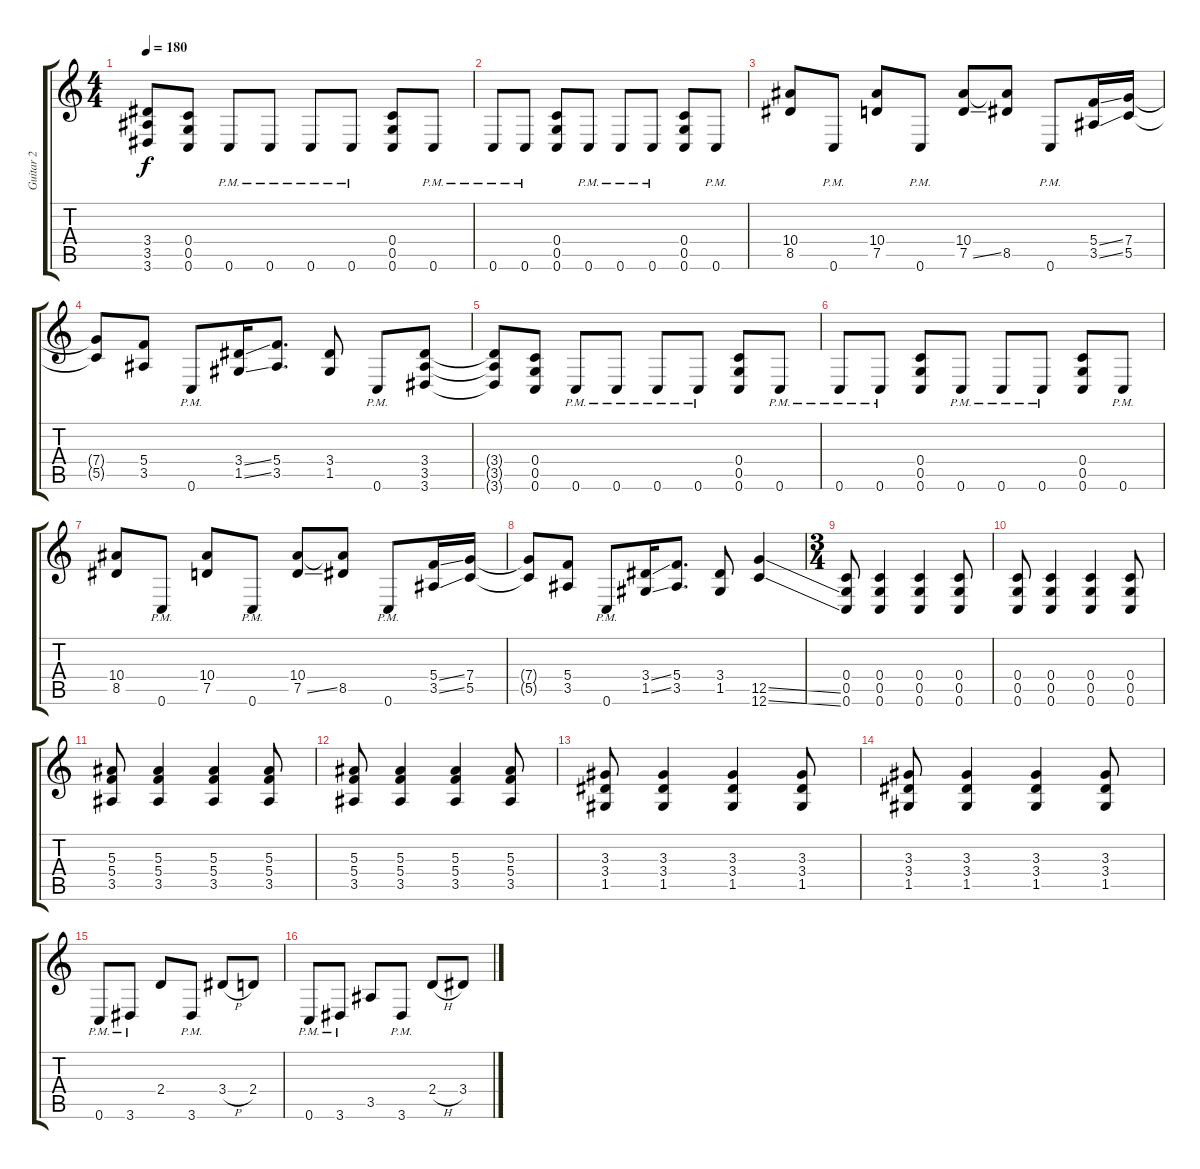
\track ("Guitar 2" "Guitar 2") {instrument distortionguitar}
\staff {score tabs}
\tuning (D4 A3 F3 C3 G2 C2) {hide}
\ts (4 4)
\tempo 180
\clef g2
\ks c
(3.4{t} 3.5{t} 3.6{t}).8{dy f} (0.4 0.5 0.6).8 0.6{pm}.8 0.6{pm}.8 0.6{pm}.8 0.6{pm}.8 (0.4 0.5 0.6).8 0.6{pm}.8 |
0.6{pm}.8 0.6{pm}.8 (0.4 0.5 0.6).8 0.6{pm}.8 0.6{pm}.8 0.6{pm}.8 (0.4 0.5 0.6).8 0.6{pm}.8 |
(10.4 8.5).8 0.6{pm}.8 (10.4 7.5).8 0.6{pm}.8 (10.4 7.5{ss}).8 (10.4{t} 8.5).8 0.6{pm}.8 (5.4{ss} 3.5{ss}).16 (7.4 5.5).16 |
(7.4{t} 5.5{t}).8 (5.4 3.5).8 0.6{pm}.8 (3.4{ss} 1.5{ss}).16 (5.4 3.5).8{d} (3.4 1.5).8 0.6{pm}.8 (3.4 3.5 3.6).8 |
(3.4{t} 3.5{t} 3.6{t}).8 (0.4 0.5 0.6).8 0.6{pm}.8 0.6{pm}.8 0.6{pm}.8 0.6{pm}.8 (0.4 0.5 0.6).8 0.6{pm}.8 |
0.6{pm}.8 0.6{pm}.8 (0.4 0.5 0.6).8 0.6{pm}.8 0.6{pm}.8 0.6{pm}.8 (0.4 0.5 0.6).8 0.6{pm}.8 |
(10.4 8.5).8 0.6{pm}.8 (10.4 7.5).8 0.6{pm}.8 (10.4 7.5{ss}).8 (10.4{t} 8.5).8 0.6{pm}.8 (5.4{ss} 3.5{ss}).16 (7.4 5.5).16 |
(7.4{t} 5.5{t}).8 (5.4 3.5).8 0.6{pm}.8 (3.4{ss} 1.5{ss}).16 (5.4 3.5).8{d} (3.4 1.5).8 (12.5{ss} 12.6{ss}).4 |
\ts (3 4)
(0.4 0.5 0.6).8 (0.4 0.5 0.6).4 (0.4 0.5 0.6).4 (0.4 0.5 0.6).8 |
(0.4 0.5 0.6).8 (0.4 0.5 0.6).4 (0.4 0.5 0.6).4 (0.4 0.5 0.6).8 |
(5.3 5.4 3.5).8 (5.3 5.4 3.5).4 (5.3 5.4 3.5).4 (5.3 5.4 3.5).8 |
(5.3 5.4 3.5).8 (5.3 5.4 3.5).4 (5.3 5.4 3.5).4 (5.3 5.4 3.5).8 |
(3.3 3.4 1.5).8 (3.3 3.4 1.5).4 (3.3 3.4 1.5).4 (3.3 3.4 1.5).8 |
(3.3 3.4 1.5).8 (3.3 3.4 1.5).4 (3.3 3.4 1.5).4 (3.3 3.4 1.5).8 |
0.6{pm}.8 3.6{pm}.8 2.4.8 3.6{pm}.8 3.4{h}.8 2.4.8 |
0.6{pm}.8 3.6{pm}.8 3.5.8 3.6{pm}.8 2.4{h}.8 3.4.8
